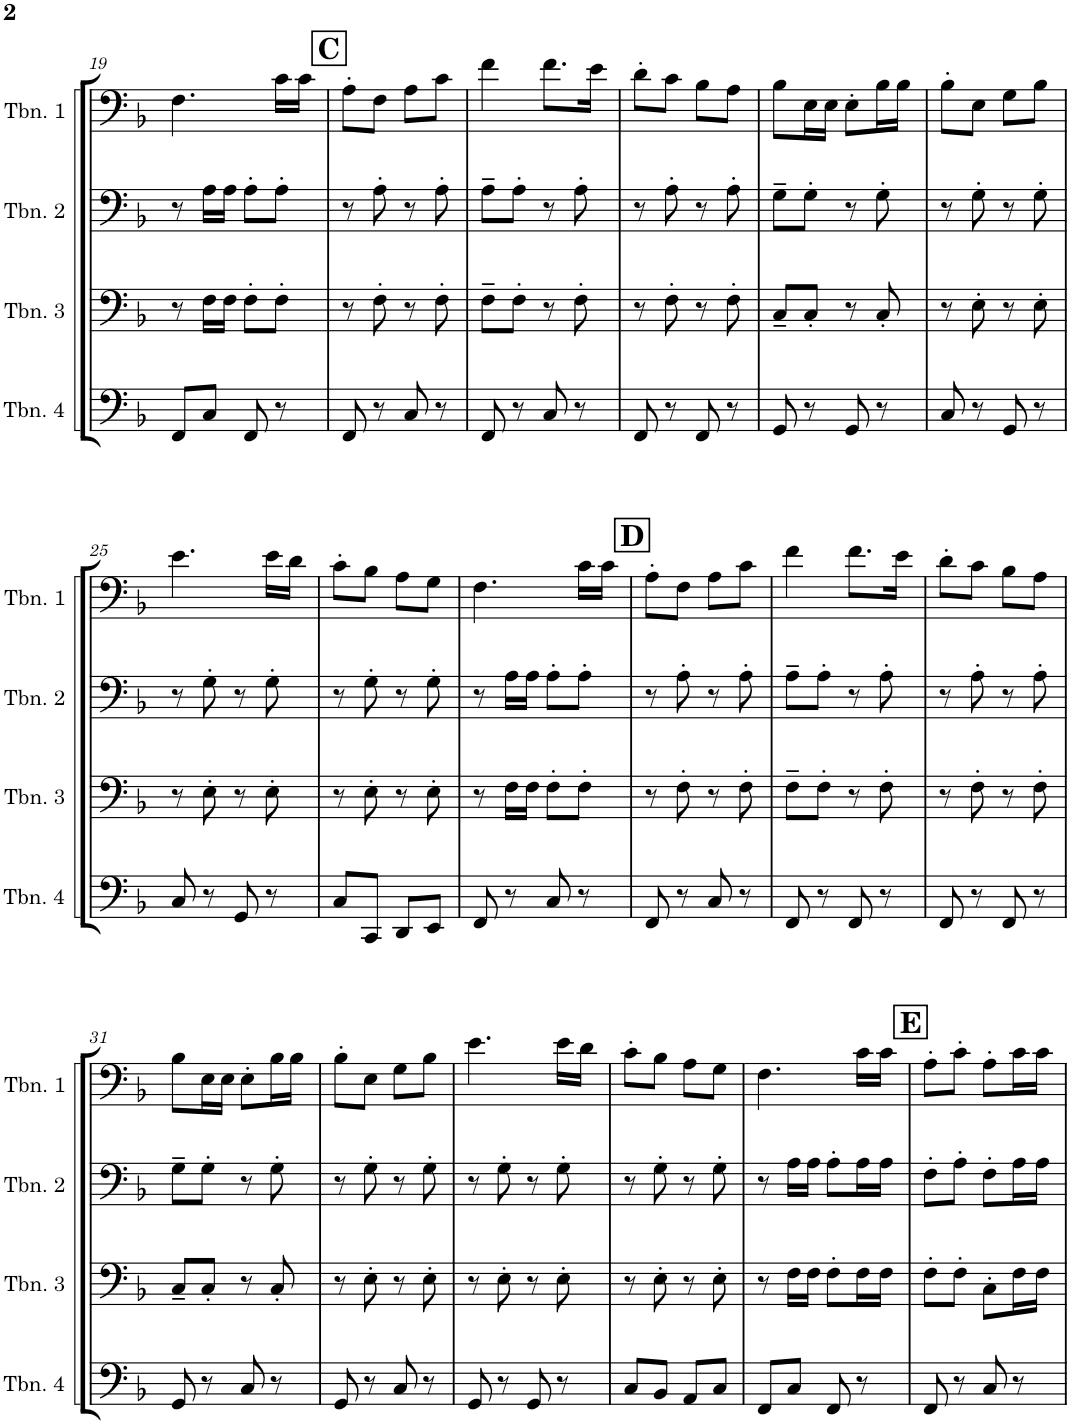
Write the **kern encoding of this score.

**kern	**kern	**kern	**kern
*part4	*part3	*part2	*part1
*staff4	*staff3	*staff2	*staff1
*I"Trombone 4	*I"Trombone 3	*I"Trombone 2	*I"Trombone 1
*I'Tbn. 4	*I'Tbn. 3	*I'Tbn. 2	*I'Tbn. 1
!!LO:PB:g=z
*clefF4	*clefF4	*clefF4	*clefF4
*k[b-]	*k[b-]	*k[b-]	*k[b-]
*M2/4	*M2/4	*M2/4	*M2/4
=19	=19	=19	=19
8FF/L	8r	8r	4.F\
8C/J	16F\LL	16A\LL	.
.	16F\JJ	16A\JJ	.
8FF/	8F'\L	8A'\L	.
8r	8F'\J	8A'\J	16c\LL
.	.	.	16c\JJ
!!LO:REH:place=s1:a:B:cj:fs=14:t=C
=20	=20	=20	=20
8FF/	8r	8r	8A'\L
8r	8F'\	8A'\	8F\J
8C/	8r	8r	8A\L
8r	8F'\	8A'\	8c\J
=21	=21	=21	=21
8FF/	8F~\L	8A~\L	4f\
8r	8F'\J	8A'\J	.
8C/	8r	8r	8.f\L
8r	8F'\	8A'\	.
.	.	.	16e\Jk
=22	=22	=22	=22
8FF/	8r	8r	8d'\L
8r	8F'\	8A'\	8c\J
8FF/	8r	8r	8B-\L
8r	8F'\	8A'\	8A\J
=23	=23	=23	=23
8GG/	8C~/L	8G~\L	8B-\L
8r	8C'/J	8G'\J	16E\L
.	.	.	16E\JJ
8GG/	8r	8r	8E'\L
8r	8C'/	8G'\	16B-\L
.	.	.	16B-\JJ
=24	=24	=24	=24
8C/	8r	8r	8B-'\L
8r	8E'\	8G'\	8E\J
8GG/	8r	8r	8G\L
8r	8E'\	8G'\	8B-\J
!!LO:LB:g=z
=25	=25	=25	=25
8C/	8r	8r	4.e\
8r	8E'\	8G'\	.
8GG/	8r	8r	.
8r	8E'\	8G'\	16e\LL
.	.	.	16d\JJ
=26	=26	=26	=26
8C/L	8r	8r	8c'\L
8CC/J	8E'\	8G'\	8B-\J
8DD/L	8r	8r	8A\L
8EE/J	8E'\	8G'\	8G\J
=27	=27	=27	=27
8FF/	8r	8r	4.F\
8r	16F\LL	16A\LL	.
.	16F\JJ	16A\JJ	.
8C/	8F'\L	8A'\L	.
8r	8F'\J	8A'\J	16c\LL
.	.	.	16c\JJ
!!LO:REH:place=s1:a:B:cj:fs=14:t=D
=28	=28	=28	=28
8FF/	8r	8r	8A'\L
8r	8F'\	8A'\	8F\J
8C/	8r	8r	8A\L
8r	8F'\	8A'\	8c\J
=29	=29	=29	=29
8FF/	8F~\L	8A~\L	4f\
8r	8F'\J	8A'\J	.
8FF/	8r	8r	8.f\L
8r	8F'\	8A'\	.
.	.	.	16e\Jk
=30	=30	=30	=30
8FF/	8r	8r	8d'\L
8r	8F'\	8A'\	8c\J
8FF/	8r	8r	8B-\L
8r	8F'\	8A'\	8A\J
!!LO:LB:g=z
=31	=31	=31	=31
8GG/	8C~/L	8G~\L	8B-\L
8r	8C'/J	8G'\J	16E\L
.	.	.	16E\JJ
8C/	8r	8r	8E'\L
8r	8C'/	8G'\	16B-\L
.	.	.	16B-\JJ
=32	=32	=32	=32
8GG/	8r	8r	8B-'\L
8r	8E'\	8G'\	8E\J
8C/	8r	8r	8G\L
8r	8E'\	8G'\	8B-\J
=33	=33	=33	=33
8GG/	8r	8r	4.e\
8r	8E'\	8G'\	.
8GG/	8r	8r	.
8r	8E'\	8G'\	16e\LL
.	.	.	16d\JJ
=34	=34	=34	=34
8C/L	8r	8r	8c'\L
8BB-/J	8E'\	8G'\	8B-\J
8AA/L	8r	8r	8A\L
8C/J	8E'\	8G'\	8G\J
=35	=35	=35	=35
8FF/L	8r	8r	4.F\
8C/J	16F\LL	16A\LL	.
.	16F\JJ	16A\JJ	.
8FF/	8F'\L	8A'\L	.
8r	16F\L	16A\L	16c\LL
.	16F\JJ	16A\JJ	16c\JJ
!!LO:REH:place=s1:a:B:cj:fs=14:t=E
=36	=36	=36	=36
8FF/	8F'\L	8F'\L	8A'\L
8r	8F'\J	8A'\J	8c'\J
8C/	8C'\L	8F'\L	8A'\L
8r	16F\L	16A\L	16c\L
.	16F\JJ	16A\JJ	16c\JJ
=	=	=	=
*-	*-	*-	*-
